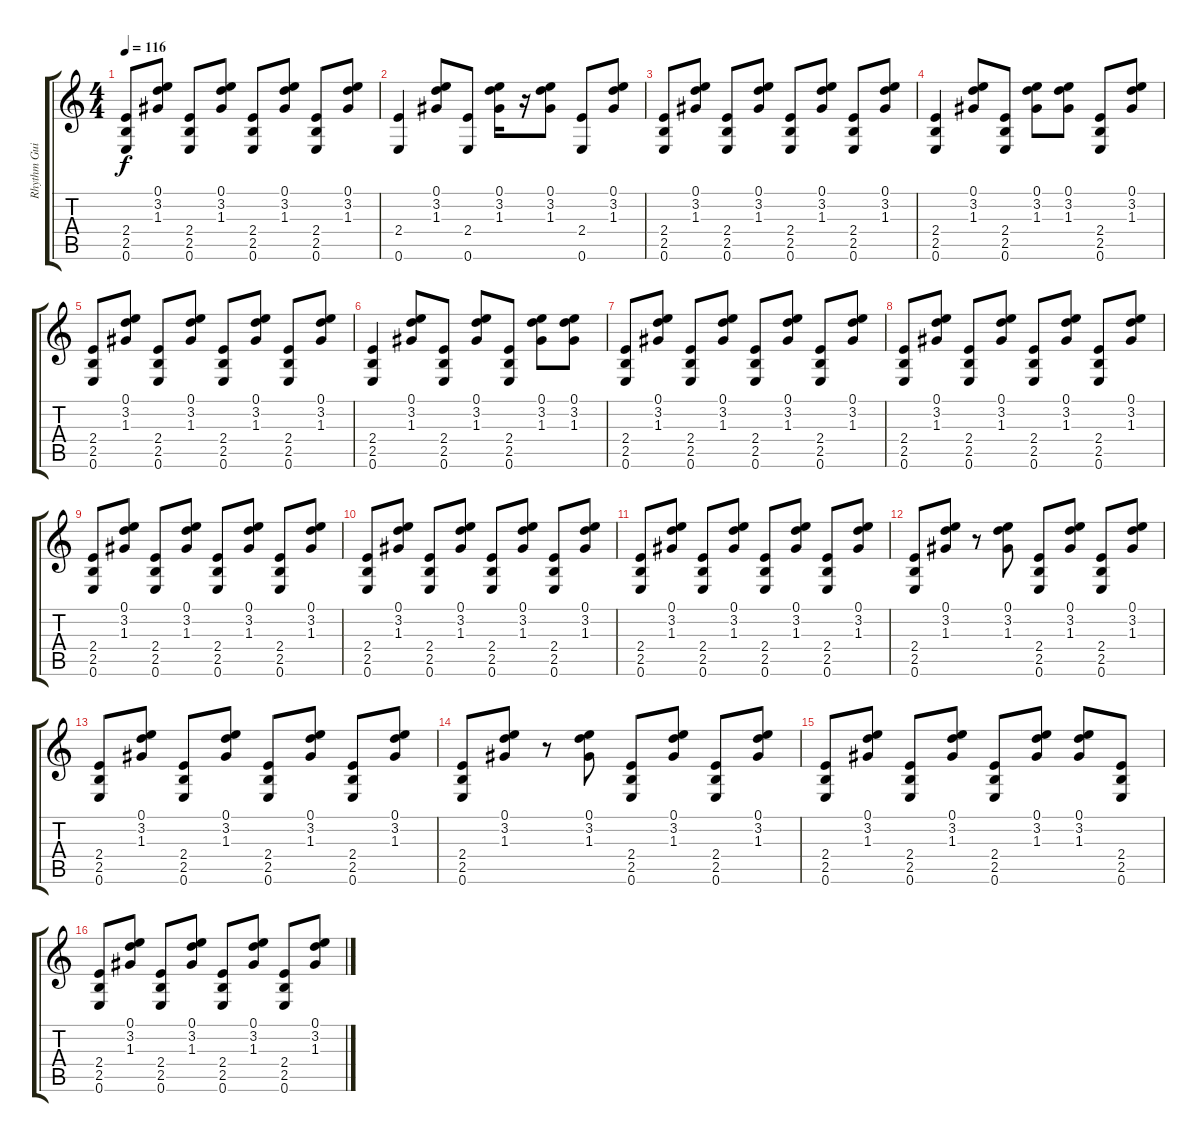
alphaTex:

\track ("Rhythm Guitar" "Rhythm Gui") {instrument acousticguitarsteel}
\staff {score tabs}
\tuning (E4 B3 G3 D3 A2 E2) {hide}
\ts (4 4)
\tempo 116
\clef g2
\ks c
(2.4 2.5 0.6).8{dy f} (0.1 3.2 1.3).8 (2.4 2.5 0.6).8 (0.1 3.2 1.3).8 (2.4 2.5 0.6).8 (0.1 3.2 1.3).8 (2.4 2.5 0.6).8 (0.1 3.2 1.3).8 |
(2.4 0.6).4 (0.1 3.2 1.3).8 (2.4 0.6).8 (0.1 3.2 1.3).16 r.16 (0.1 3.2 1.3).8 (2.4 0.6).8 (0.1 3.2 1.3).8 |
(2.4 2.5 0.6).8 (0.1 3.2 1.3).8 (2.4 2.5 0.6).8 (0.1 3.2 1.3).8 (2.4 2.5 0.6).8 (0.1 3.2 1.3).8 (2.4 2.5 0.6).8 (0.1 3.2 1.3).8 |
(2.4 2.5 0.6).4 (0.1 3.2 1.3).8 (2.4 2.5 0.6).8 (0.1 3.2 1.3).8 (0.1 3.2 1.3).8 (2.4 2.5 0.6).8 (0.1 3.2 1.3).8 |
(2.4 2.5 0.6).8 (0.1 3.2 1.3).8 (2.4 2.5 0.6).8 (0.1 3.2 1.3).8 (2.4 2.5 0.6).8 (0.1 3.2 1.3).8 (2.4 2.5 0.6).8 (0.1 3.2 1.3).8 |
(2.4 2.5 0.6).4 (0.1 3.2 1.3).8 (2.4 2.5 0.6).8 (0.1 3.2 1.3).8 (2.4 2.5 0.6).8 (0.1 3.2 1.3).8 (0.1 3.2 1.3).8 |
(2.4 2.5 0.6).8 (0.1 3.2 1.3).8 (2.4 2.5 0.6).8 (0.1 3.2 1.3).8 (2.4 2.5 0.6).8 (0.1 3.2 1.3).8 (2.4 2.5 0.6).8 (0.1 3.2 1.3).8 |
(2.4 2.5 0.6).8 (0.1 3.2 1.3).8 (2.4 2.5 0.6).8 (0.1 3.2 1.3).8 (2.4 2.5 0.6).8 (0.1 3.2 1.3).8 (2.4 2.5 0.6).8 (0.1 3.2 1.3).8 |
(2.4 2.5 0.6).8 (0.1 3.2 1.3).8 (2.4 2.5 0.6).8 (0.1 3.2 1.3).8 (2.4 2.5 0.6).8 (0.1 3.2 1.3).8 (2.4 2.5 0.6).8 (0.1 3.2 1.3).8 |
(2.4 2.5 0.6).8 (0.1 3.2 1.3).8 (2.4 2.5 0.6).8 (0.1 3.2 1.3).8 (2.4 2.5 0.6).8 (0.1 3.2 1.3).8 (2.4 2.5 0.6).8 (0.1 3.2 1.3).8 |
(2.4 2.5 0.6).8 (0.1 3.2 1.3).8 (2.4 2.5 0.6).8 (0.1 3.2 1.3).8 (2.4 2.5 0.6).8 (0.1 3.2 1.3).8 (2.4 2.5 0.6).8 (0.1 3.2 1.3).8 |
(2.4 2.5 0.6).8 (0.1 3.2 1.3).8 r.8 (0.1 3.2 1.3).8 (2.4 2.5 0.6).8 (0.1 3.2 1.3).8 (2.4 2.5 0.6).8 (0.1 3.2 1.3).8 |
(2.4 2.5 0.6).8 (0.1 3.2 1.3).8 (2.4 2.5 0.6).8 (0.1 3.2 1.3).8 (2.4 2.5 0.6).8 (0.1 3.2 1.3).8 (2.4 2.5 0.6).8 (0.1 3.2 1.3).8 |
(2.4 2.5 0.6).8 (0.1 3.2 1.3).8 r.8 (0.1 3.2 1.3).8 (2.4 2.5 0.6).8 (0.1 3.2 1.3).8 (2.4 2.5 0.6).8 (0.1 3.2 1.3).8 |
(2.4 2.5 0.6).8 (0.1 3.2 1.3).8 (2.4 2.5 0.6).8 (0.1 3.2 1.3).8 (2.4 2.5 0.6).8 (0.1 3.2 1.3).8 (0.1 3.2 1.3).8 (2.4 2.5 0.6).8 |
(2.4 2.5 0.6).8 (0.1 3.2 1.3).8 (2.4 2.5 0.6).8 (0.1 3.2 1.3).8 (2.4 2.5 0.6).8 (0.1 3.2 1.3).8 (2.4 2.5 0.6).8 (0.1 3.2 1.3).8
